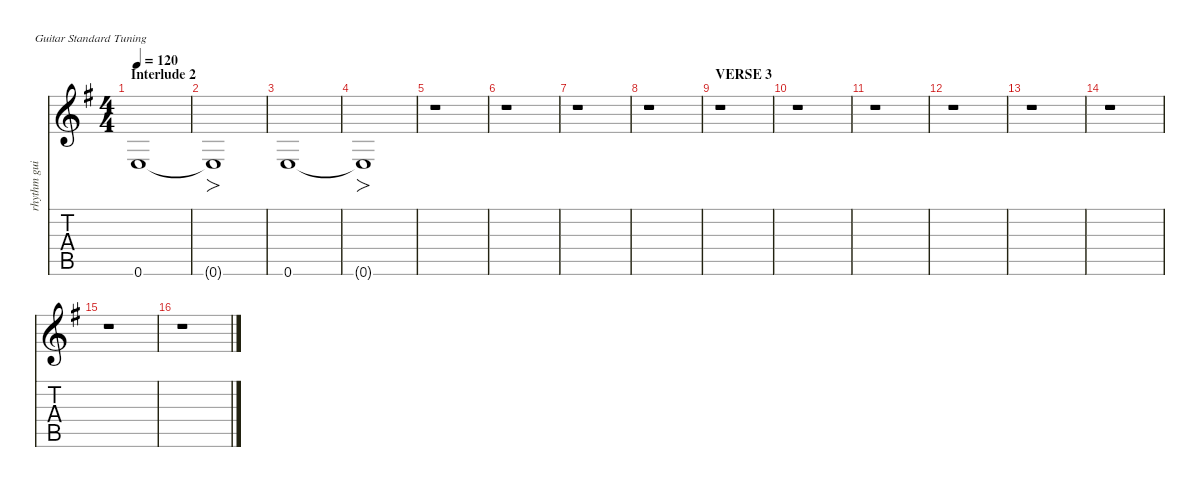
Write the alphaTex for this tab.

\defaultSystemsLayout 4
\hideDynamics
\bracketExtendMode nobrackets
\otherSystemsTrackNameOrientation horizontal
\track ("rhythm guitar" "rhythm gui") {defaultSystemsLayout 8 instrument distortionguitar}
\staff {score tabs}
\tuning (E4 B3 G3 D3 A2 E2)
\ts (4 4)
\section ("" "Interlude 2")
\tempo 120
\clef g2
\ks eminor
0.6{acc forcenatural}.1{dy ppp beam Up} |
0.6{t acc forcenatural}.1{fo beam Up} |
0.6{acc forcenatural}.1{beam Up} |
0.6{t acc forcenatural}.1{fo beam Up} |
r.1{beam Down} |
r.1{beam Down} |
r.1{beam Down} |
r.1{beam Down} |
\section ("" "VERSE 3")
r.1{beam Down} |
r.1{beam Down} |
r.1{beam Down} |
r.1{beam Down} |
r.1{beam Down} |
r.1{beam Down} |
r.1{beam Down} |
r.1{beam Down}
